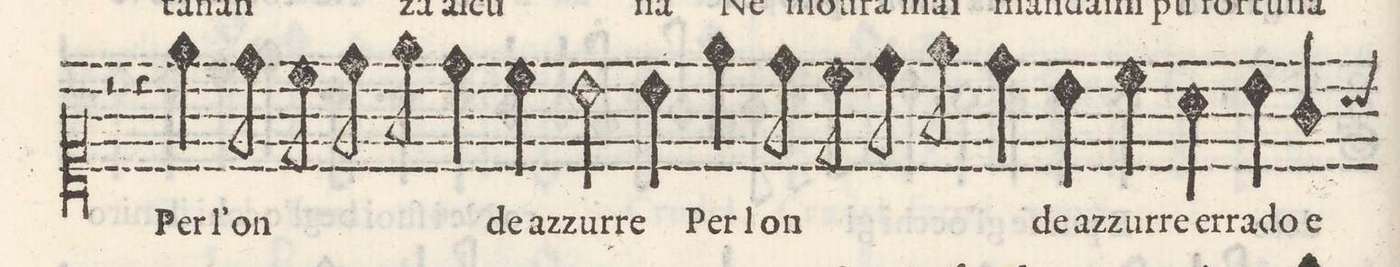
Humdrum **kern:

**kern	**text
*I"QVINTO	*
*clefC1	*
*k[]	*
*M2/1	*
4ee\	Per
8dd\	l' on-
8cc\	.
8dd\	.
8ee\	.
4dd\	.
4cc\	-de az-
=11-	=11-
2b\	-zur-
4b\	-re
4ee\	Per
8dd\	l on-
8cc\	.
8dd\	.
8ee\	.
4dd\	.
4b\	-de az-
=12-	=12-
4cc\	-zur-
4a\	-re er-
4b\	-rado
4g/	e
*-	*-
